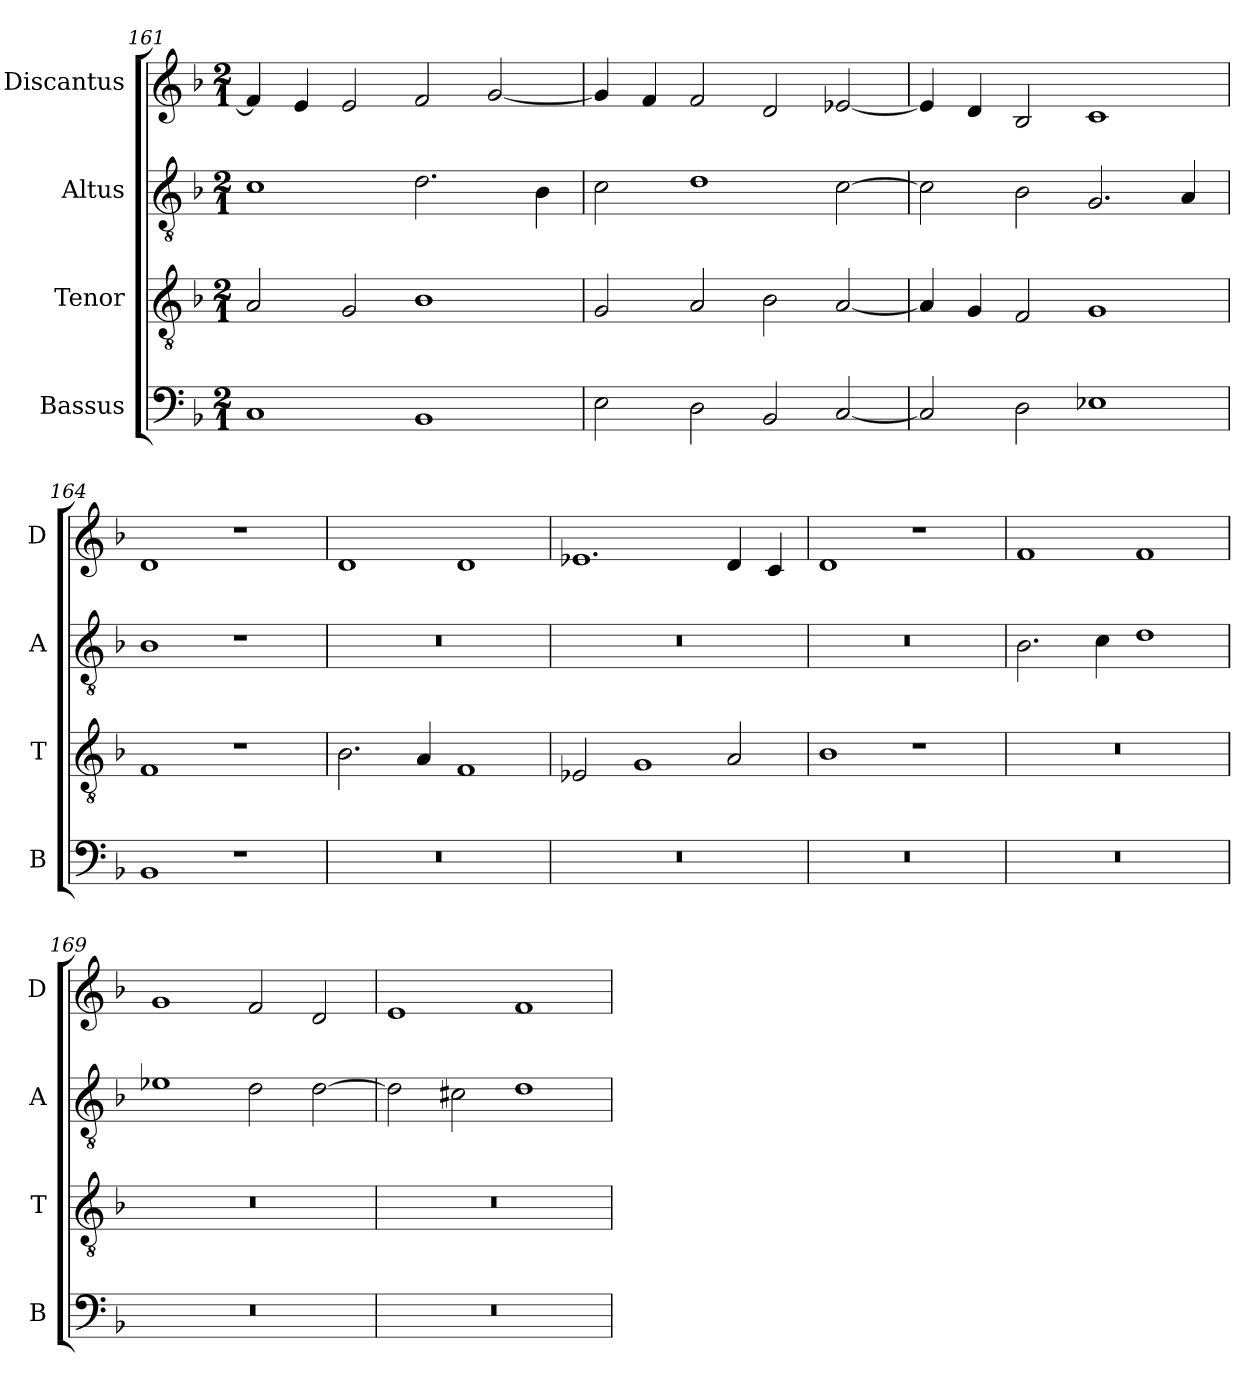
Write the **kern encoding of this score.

**kern	**kern	**kern	**kern
*part4	*part3	*part2	*part1
*staff4	*staff3	*staff2	*staff1
*I"Bassus	*I"Tenor	*I"Altus	*I"Discantus
*I'B	*I'T	*I'A	*I'D
*clefF4	*clefGv2	*clefGv2	*clefG2
*k[b-]	*k[b-]	*k[b-]	*k[b-]
*M2/1	*M2/1	*M2/1	*M2/1
=161	=161	=161	=161
1C	2A/	1c	4f/]
.	.	.	4e/
.	2G/	.	2e/
1BB-	1B-	2.d\	2f/
.	.	.	[2g/
.	.	4B-\	.
=162	=162	=162	=162
2E\	2G/	2c\	4g/]
.	.	.	4f/
2D\	2A/	1d	2f/
2BB-/	2B-\	.	2d/
[2C/	[2A/	[2c\	[2e-X/
=163	=163	=163	=163
2C/]	4A/]	2c\]	4e-/]
.	4G/	.	4d/
2D\	2F/	2B-\	2B-/
1E-X	1G	2.G/	1c
.	.	4A/	.
=164	=164	=164	=164
1BB-	1F	1B-	1d
1r	1r	1r	1r
=165	=165	=165	=165
0r	2.B-\	0r	1d
.	4A/	.	.
.	1F	.	1d
=166	=166	=166	=166
0r	2E-X/	0r	1.e-X
.	1G	.	.
.	2A/	.	4d/
.	.	.	4c/
=167	=167	=167	=167
0r	1B-	0r	1d
.	1r	.	1r
=168	=168	=168	=168
0r	0r	2.B-\	1f
.	.	4c\	.
.	.	1d	1f
=169	=169	=169	=169
0r	0r	1e-X	1g
.	.	2d\	2f/
.	.	[2d\	2d/
=170	=170	=170	=170
0r	0r	2d\]	1e
.	.	2c#X\	.
.	.	1d	1f
=	=	=	=
*-	*-	*-	*-
